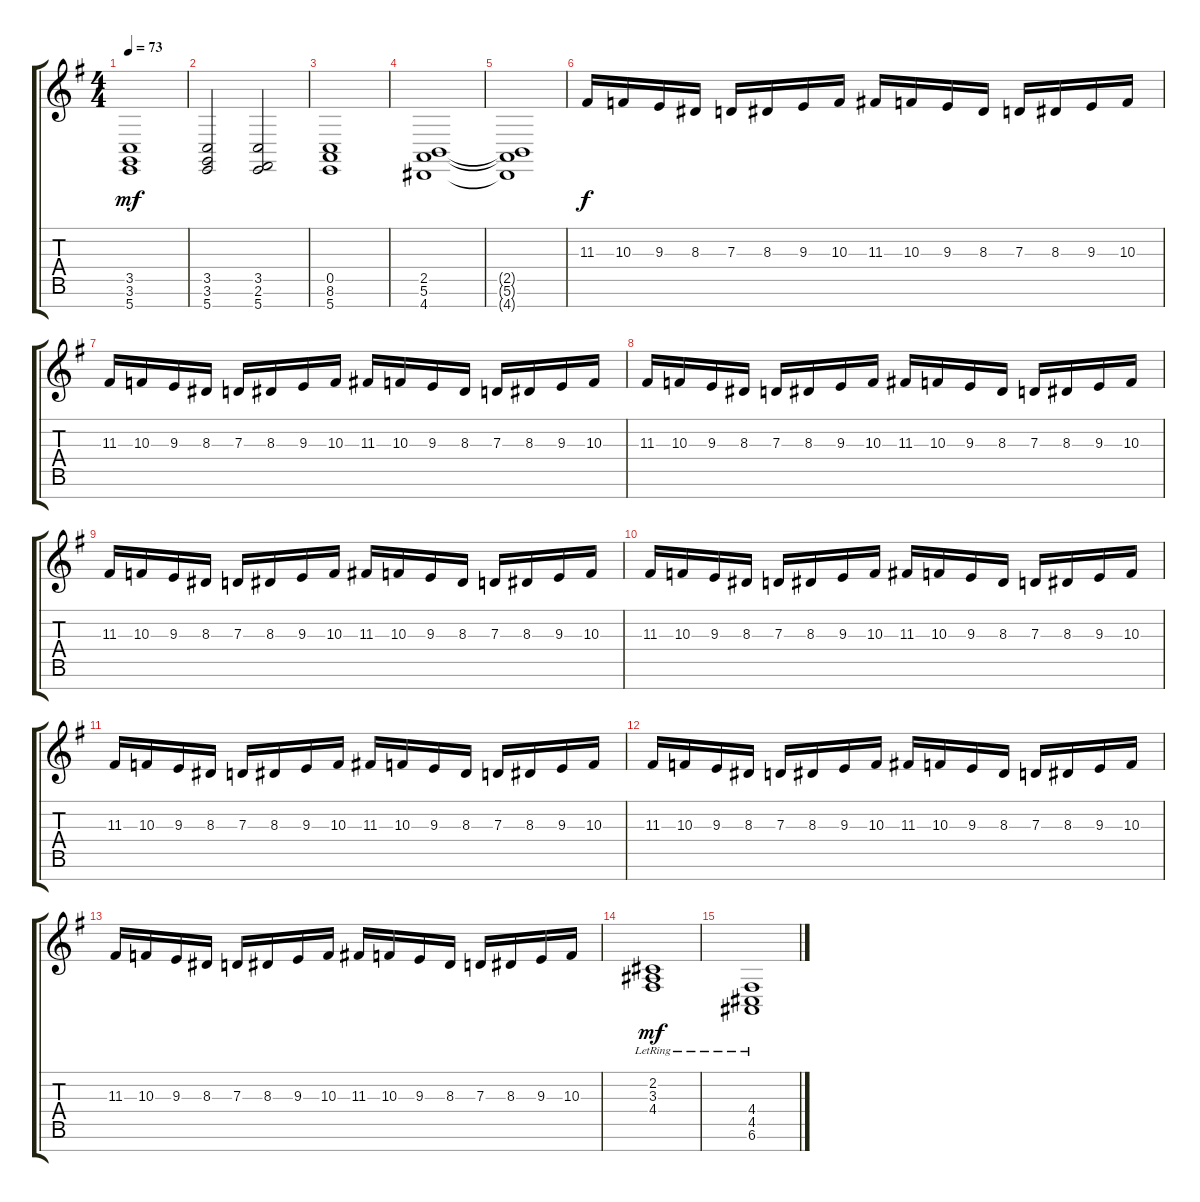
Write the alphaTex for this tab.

\track "" {instrument churchorgan}
\staff {score tabs}
\tuning (E4 B3 G3 D3 A2 E2 B1) {hide}
\ts (4 4)
\tempo 73
\clef g2
\ks eminor
(3.5 3.6 5.7).1{dy mf} |
(3.5 3.6 5.7).2 (3.5 2.6 5.7).2 |
(0.5 8.6 5.7).1 |
(2.5 5.6 4.7).1 |
(2.5{t} 5.6{t} 4.7{t}).1 |
11.3.16{dy f} 10.3.16 9.3.16 8.3.16 7.3.16 8.3.16 9.3.16 10.3.16 11.3.16 10.3.16 9.3.16 8.3.16 7.3.16 8.3.16 9.3.16 10.3.16 |
11.3.16 10.3.16 9.3.16 8.3.16 7.3.16 8.3.16 9.3.16 10.3.16 11.3.16 10.3.16 9.3.16 8.3.16 7.3.16 8.3.16 9.3.16 10.3.16 |
11.3.16 10.3.16 9.3.16 8.3.16 7.3.16 8.3.16 9.3.16 10.3.16 11.3.16 10.3.16 9.3.16 8.3.16 7.3.16 8.3.16 9.3.16 10.3.16 |
11.3.16 10.3.16 9.3.16 8.3.16 7.3.16 8.3.16 9.3.16 10.3.16 11.3.16 10.3.16 9.3.16 8.3.16 7.3.16 8.3.16 9.3.16 10.3.16 |
11.3.16 10.3.16 9.3.16 8.3.16 7.3.16 8.3.16 9.3.16 10.3.16 11.3.16 10.3.16 9.3.16 8.3.16 7.3.16 8.3.16 9.3.16 10.3.16 |
11.3.16 10.3.16 9.3.16 8.3.16 7.3.16 8.3.16 9.3.16 10.3.16 11.3.16 10.3.16 9.3.16 8.3.16 7.3.16 8.3.16 9.3.16 10.3.16 |
11.3.16 10.3.16 9.3.16 8.3.16 7.3.16 8.3.16 9.3.16 10.3.16 11.3.16 10.3.16 9.3.16 8.3.16 7.3.16 8.3.16 9.3.16 10.3.16 |
11.3.16 10.3.16 9.3.16 8.3.16 7.3.16 8.3.16 9.3.16 10.3.16 11.3.16 10.3.16 9.3.16 8.3.16 7.3.16 8.3.16 9.3.16 10.3.16 |
(2.2{lr} 3.3{lr} 4.4{lr}).1{dy mf} |
(4.4{lr} 4.5{lr} 6.6{lr}).1
